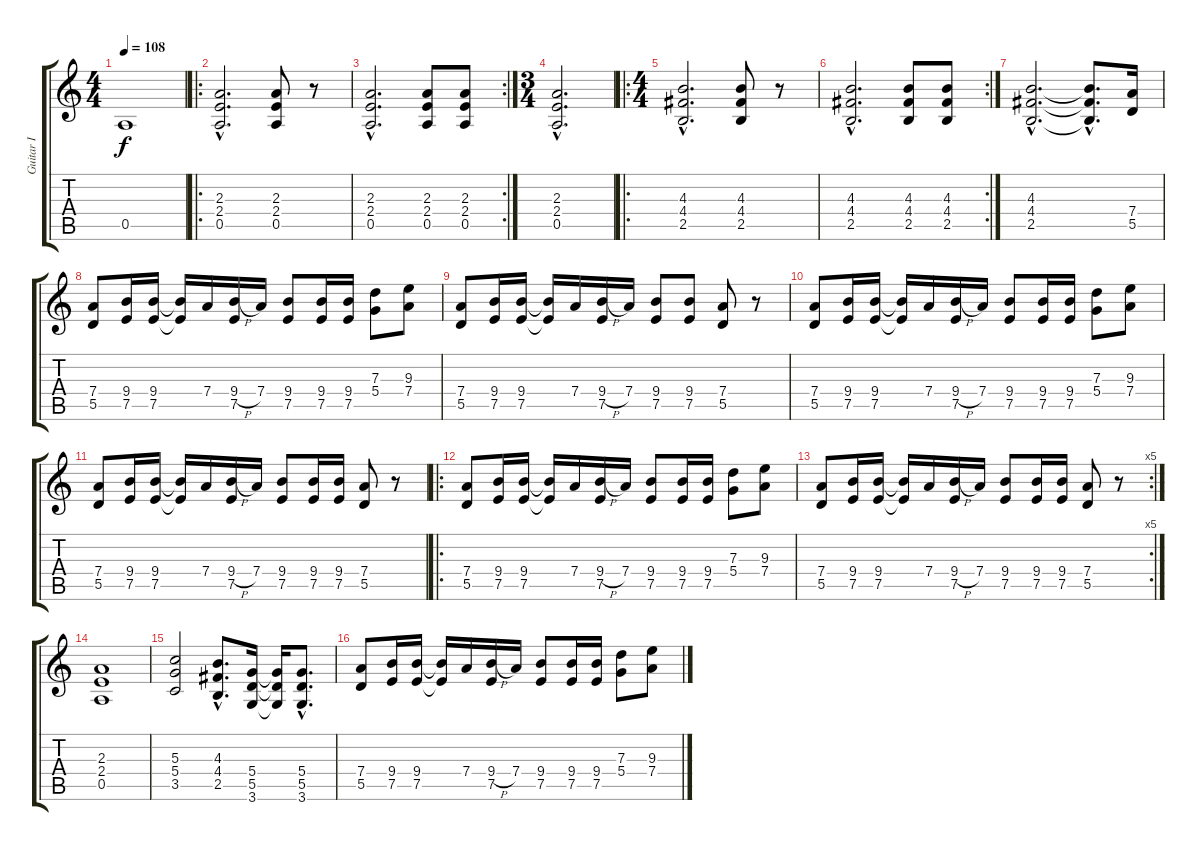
\track ("Guitar I" "Guitar I") {instrument distortionguitar}
\staff {score tabs}
\tuning (E4 B3 G3 D3 A2 E2) {hide}
\ts (4 4)
\tempo 108
\clef g2
\ks c
0.5.1{dy f instrument distortionguitar} |
\ro
(2.3{hac} 2.4{hac} 0.5{hac}).2{d} (2.3 2.4 0.5).8 r.8 |
\rc 2
(2.3{hac} 2.4{hac} 0.5{hac}).2{d} (2.3 2.4 0.5).8 (2.3 2.4 0.5).8 |
\ts (3 4)
(2.3{hac} 2.4{hac} 0.5{hac}).2{d} |
\ro
\ts (4 4)
(4.3{hac} 4.4{hac} 2.5{hac}).2{d} (4.3 4.4 2.5).8 r.8 |
\rc 2
(4.3{hac} 4.4{hac} 2.5{hac}).2{d} (4.3 4.4 2.5).8 (4.3 4.4 2.5).8 |
(4.3{hac} 4.4{hac} 2.5{hac}).2{d} (4.3{hac t} 4.4{hac t} 2.5{hac t}).8{d} (7.4 5.5).16 |
(7.4 5.5).8 (9.4 7.5).16 (9.4 7.5).16 (9.4{t} 7.5{t}).16 7.4.16 (9.4{h} 7.5).16 7.4.16 (9.4 7.5).8 (9.4 7.5).16 (9.4 7.5).16 (7.3 5.4).8 (9.3 7.4).8 |
(7.4 5.5).8 (9.4 7.5).16 (9.4 7.5).16 (9.4{t} 7.5{t}).16 7.4.16 (9.4{h} 7.5).16 7.4.16 (9.4 7.5).8 (9.4 7.5).8 (7.4 5.5).8 r.8 |
(7.4 5.5).8 (9.4 7.5).16 (9.4 7.5).16 (9.4{t} 7.5{t}).16 7.4.16 (9.4{h} 7.5).16 7.4.16 (9.4 7.5).8 (9.4 7.5).16 (9.4 7.5).16 (7.3 5.4).8 (9.3 7.4).8 |
(7.4 5.5).8 (9.4 7.5).16 (9.4 7.5).16 (9.4{t} 7.5{t}).16 7.4.16 (9.4{h} 7.5).16 7.4.16 (9.4 7.5).8 (9.4 7.5).16 (9.4 7.5).16 (7.4 5.5).8 r.8 |
\ro
(7.4 5.5).8 (9.4 7.5).16 (9.4 7.5).16 (9.4{t} 7.5{t}).16 7.4.16 (9.4{h} 7.5).16 7.4.16 (9.4 7.5).8 (9.4 7.5).16 (9.4 7.5).16 (7.3 5.4).8 (9.3 7.4).8 |
\rc 5
(7.4 5.5).8 (9.4 7.5).16 (9.4 7.5).16 (9.4{t} 7.5{t}).16 7.4.16 (9.4{h} 7.5).16 7.4.16 (9.4 7.5).8 (9.4 7.5).16 (9.4 7.5).16 (7.4 5.5).8 r.8 |
(2.3 2.4 0.5).1 |
(5.3 5.4 3.5).2 (4.3{hac} 4.4{hac} 2.5{hac}).8{d} (5.4 5.5 3.6).16 (5.4{t} 5.5{t} 3.6{t}).16 (5.4{hac} 5.5{hac} 3.6{hac}).8{d} |
(7.4 5.5).8 (9.4 7.5).16 (9.4 7.5).16 (9.4{t} 7.5{t}).16 7.4.16 (9.4{h} 7.5).16 7.4.16 (9.4 7.5).8 (9.4 7.5).16 (9.4 7.5).16 (7.3 5.4).8 (9.3 7.4).8
